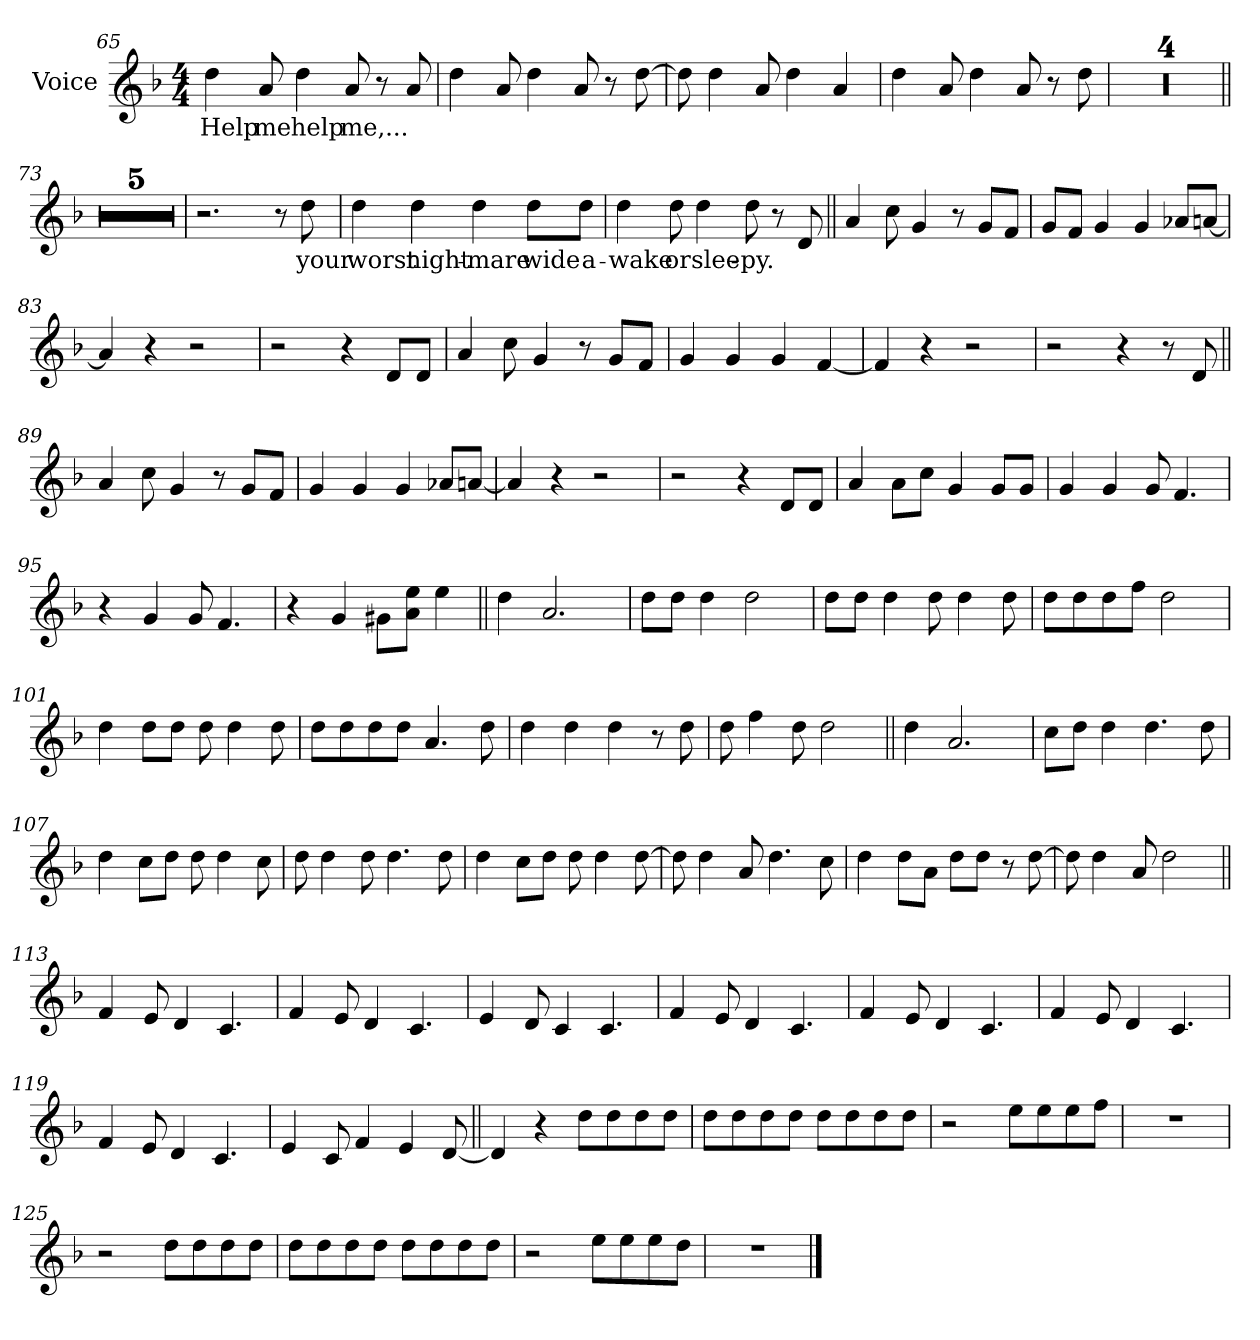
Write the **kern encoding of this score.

**kern	**text
*part1	*part1
*staff1	*staff1
*I"Voice	*
*I'Vc.	*
*clefG2	*
*k[b-]	*
*M4/4	*
=65	=65
4dd!	Help
8a!	me
4dd!	help
8a!	me,
8r	.
8a!	...
=66	=66
4dd!	.
8a!	.
4dd!	.
8a!	.
8r	.
[8dd!	.
=67	=67
8dd!]	.
4dd!	.
8a!	.
4dd!	.
4a!	.
=68	=68
4dd!	.
8a!	.
4dd!	.
8a!	.
8r	.
8dd!	.
=69	=69
1r	.
=70	=70
1r	.
=71	=71
1r	.
=72	=72
1r	.
=73||	=73||
1r	.
=74	=74
1r	.
=75	=75
1r	.
=76	=76
1r	.
=77	=77
1r	.
=78	=78
2.r	.
8r	.
8dd!	your
=79	=79
4dd!	worst
4dd!	night-
4dd!	-mare
8dd!L	wide
8dd!J	a-
=80	=80
4dd!	-wake
8dd!	or
4dd!	slee-
8dd!	-py.
8r	.
8d	.
=81||	=81||
4a	.
8cc	.
4g	.
8r	.
8gL	.
8fJ	.
=82	=82
8gL	.
8fJ	.
4g	.
4g	.
8a-XL	.
[8anJ	.
=83	=83
4a]	.
4r	.
2r	.
=84	=84
2r	.
4r	.
8dL	.
8dJ	.
=85	=85
4a	.
8cc	.
4g	.
8r	.
8gL	.
8fJ	.
=86	=86
4g	.
4g	.
4g	.
[4f	.
=87	=87
4f]	.
4r	.
2r	.
=88	=88
2r	.
4r	.
8r	.
8d	.
=89||	=89||
4a	.
8cc	.
4g	.
8r	.
8gL	.
8fJ	.
=90	=90
4g	.
4g	.
4g	.
8a-XL	.
[8anJ	.
=91	=91
4a]	.
4r	.
2r	.
=92	=92
2r	.
4r	.
8dL	.
8dJ	.
=93	=93
4a	.
8aL	.
8ccJ	.
4g	.
8gL	.
8gJ	.
=94	=94
4g	.
4g	.
8g	.
4.f	.
=95	=95
4r	.
4g	.
8g	.
4.f	.
=96	=96
4r	.
4g	.
8g#XL	.
8a 8eeJ	.
4ee	.
=97||	=97||
4dd	.
2.a	.
=98	=98
8ddL	.
8ddJ	.
4dd	.
2dd	.
=99	=99
8ddL	.
8ddJ	.
4dd	.
8dd	.
4dd	.
8dd	.
=100	=100
8ddL	.
8dd	.
8dd	.
8ffJ	.
2dd	.
=101	=101
4dd	.
8ddL	.
8ddJ	.
8dd	.
4dd	.
8dd	.
=102	=102
8ddL	.
8dd	.
8dd	.
8ddJ	.
4.a	.
8dd	.
=103	=103
4dd	.
4dd	.
4dd	.
8r	.
8dd	.
=104	=104
8dd	.
4ff	.
8dd	.
2dd	.
=105||	=105||
4dd	.
2.a	.
=106	=106
8ccL	.
8ddJ	.
4dd	.
4.dd	.
8dd	.
=107	=107
4dd	.
8ccL	.
8ddJ	.
8dd	.
4dd	.
8cc	.
=108	=108
8dd	.
4dd	.
8dd	.
4.dd	.
8dd	.
=109	=109
4dd	.
8ccL	.
8ddJ	.
8dd	.
4dd	.
[8dd	.
=110	=110
8dd]	.
4dd	.
8a	.
4.dd	.
8cc	.
=111	=111
4dd	.
8ddL	.
8aJ	.
8ddL	.
8ddJ	.
8r	.
[8dd	.
=112	=112
8dd]	.
4dd	.
8a	.
2dd	.
=113||	=113||
4f	.
8e	.
4d	.
4.c	.
=114	=114
4f	.
8e	.
4d	.
4.c	.
=115	=115
4e	.
8d	.
4c	.
4.c	.
=116	=116
4f	.
8e	.
4d	.
4.c	.
=117	=117
4f	.
8e	.
4d	.
4.c	.
=118	=118
4f	.
8e	.
4d	.
4.c	.
=119	=119
4f	.
8e	.
4d	.
4.c	.
=120	=120
4e	.
8c	.
4f	.
4e	.
[8d	.
=121||	=121||
4d]	.
4r	.
8dd!L	.
8dd!	.
8dd!	.
8dd!J	.
=122	=122
8dd!L	.
8dd!	.
8dd!	.
8dd!J	.
8dd!L	.
8dd!	.
8dd!	.
8dd!J	.
=123	=123
2r	.
8ee!L	.
8ee!	.
8ee!	.
8ff!J	.
=124	=124
1r	.
=125	=125
2r	.
8dd!L	.
8dd!	.
8dd!	.
8dd!J	.
=126	=126
8dd!L	.
8dd!	.
8dd!	.
8dd!J	.
8dd!L	.
8dd!	.
8dd!	.
8dd!J	.
=127	=127
2r	.
8ee!L	.
8ee!	.
8ee!	.
8dd!J	.
=128	=128
1r	.
==	==
*-	*-
